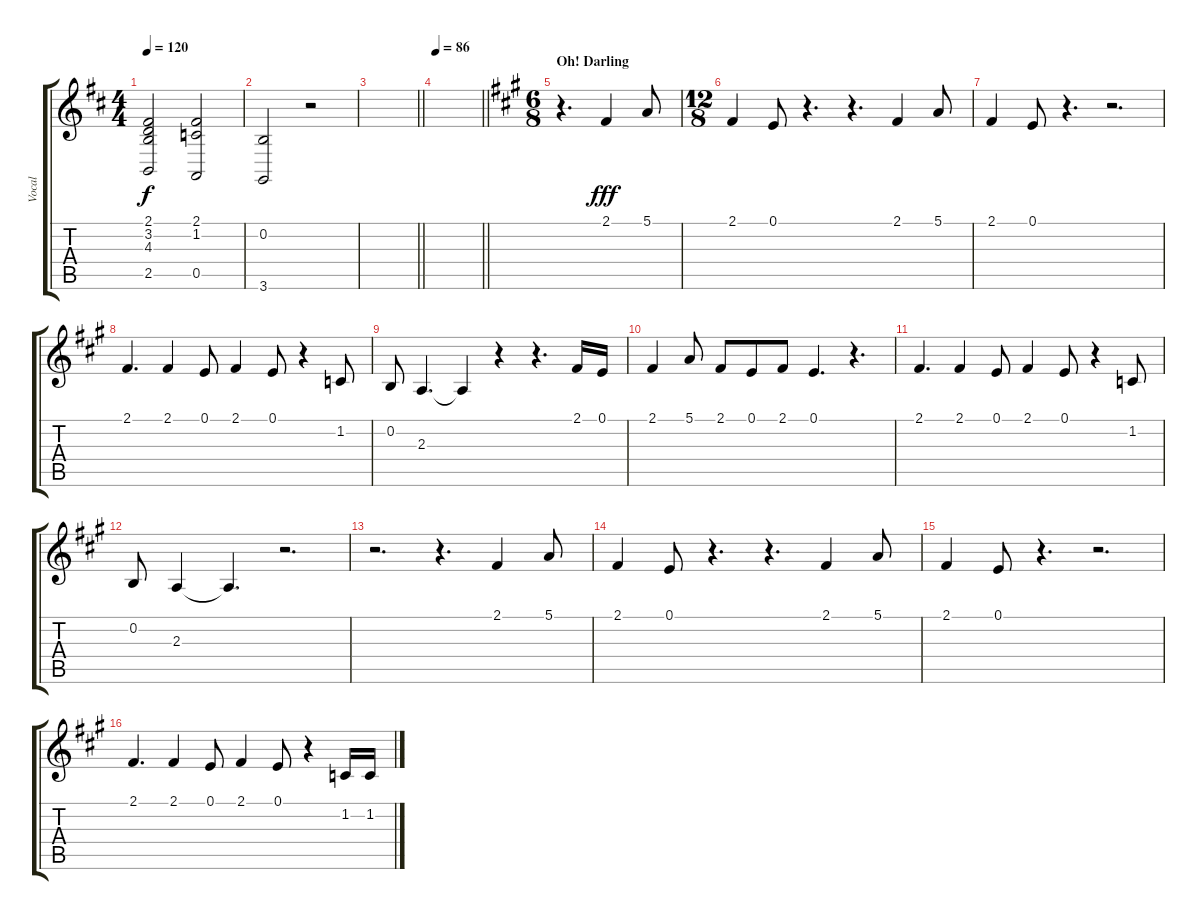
\track ("Vocal" "Vocal") {instrument choiraahs}
\staff {score tabs}
\tuning (E4 B3 G3 D3 A2 E2) {hide}
\ts (4 4)
\tempo 120
\clef g2
\ks d
(2.1 3.2 4.3 2.5).2{dy f} (2.1 1.2 0.5).2 |
(0.2 3.6).2 r.2 |
\barLineRight lightlight
|
\tempo 86
\barLineRight lightlight
|
\ts (6 8)
\section ("" "Oh! Darling")
\ks a
r.4{d} 2.1.4{dy fff} 5.1.8 |
\ts (12 8)
2.1.4 0.1.8 r.4{d} r.4{d} 2.1.4 5.1.8 |
2.1.4 0.1.8 r.4{d} r.2{d} |
2.1.4{d} 2.1.4 0.1.8 2.1.4 0.1.8 r.4 1.2.8 |
0.2.8 2.3.4{d} 2.3{t}.4 r.4 r.4{d} 2.1.16 0.1.16 |
2.1.4 5.1.8 2.1.8 0.1.8 2.1.8 0.1.4{d} r.4{d} |
2.1.4{d} 2.1.4 0.1.8 2.1.4 0.1.8 r.4 1.2.8 |
0.2.8 2.3.4 2.3{t}.4{d} r.2{d} |
r.2{d} r.4{d} 2.1.4 5.1.8 |
2.1.4 0.1.8 r.4{d} r.4{d} 2.1.4 5.1.8 |
2.1.4 0.1.8 r.4{d} r.2{d} |
2.1.4{d} 2.1.4 0.1.8 2.1.4 0.1.8 r.4 1.2.16 1.2.16
